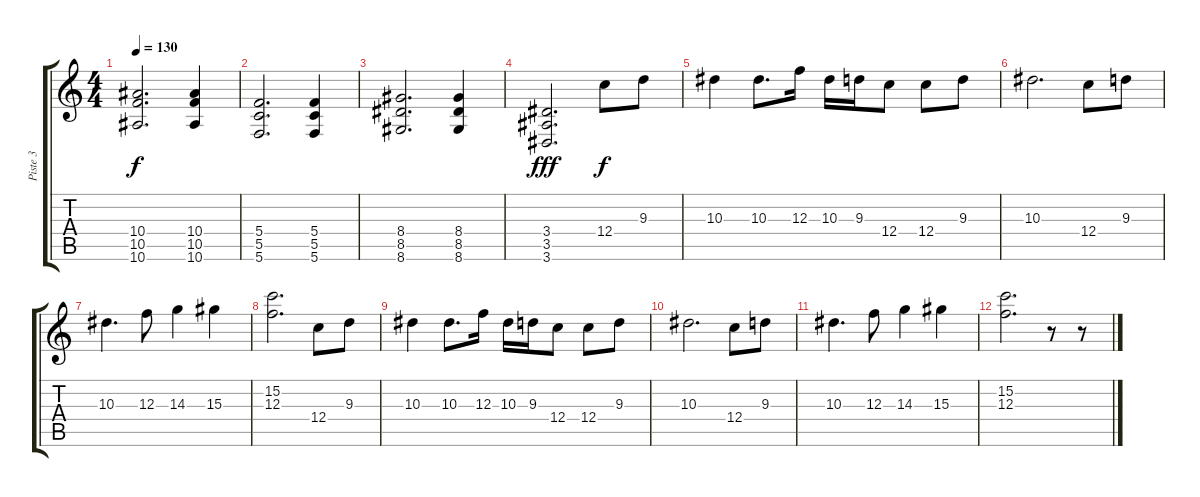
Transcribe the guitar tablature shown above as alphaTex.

\track ("Piste 3" "Piste 3") {instrument overdrivenguitar}
\staff {score tabs}
\tuning (D4 A3 F3 C3 G2 C2) {hide}
\ts (4 4)
\tempo 130
\clef g2
\ks c
(10.4 10.5 10.6).2{d dy f} (10.4 10.5 10.6).4 |
(5.4 5.5 5.6).2{d} (5.4 5.5 5.6).4 |
(8.4 8.5 8.6).2{d} (8.4 8.5 8.6).4 |
(3.4 3.5 3.6).2{d dy fff} 12.4.8{dy f} 9.3.8 |
10.3.4 10.3.8{d} 12.3.16 10.3.16 9.3.16 12.4.8 12.4.8 9.3.8 |
10.3.2{d} 12.4.8 9.3.8 |
10.3.4{d} 12.3.8 14.3.4 15.3.4 |
(15.2 12.3).2{d} 12.4.8 9.3.8 |
10.3.4 10.3.8{d} 12.3.16 10.3.16 9.3.16 12.4.8 12.4.8 9.3.8 |
10.3.2{d} 12.4.8 9.3.8 |
10.3.4{d} 12.3.8 14.3.4 15.3.4 |
(15.2 12.3).2{d} r.8 r.8
